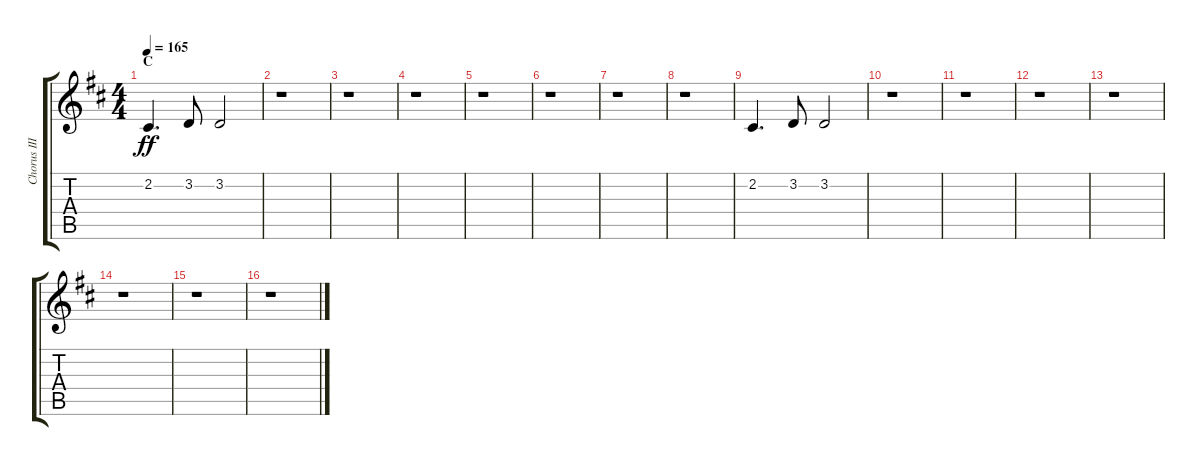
\track ("Chorus III" "Chorus III") {instrument voiceoohs}
\staff {score tabs}
\tuning (E4 B3 G3 D3 A2 E2) {hide}
\ts (4 4)
\section ("" "C")
\tempo 165
\clef g2
\ks d
2.2.4{d dy ff} 3.2.8 3.2.2 |
r.1 |
r.1 |
r.1 |
r.1 |
r.1 |
r.1 |
r.1 |
2.2.4{d} 3.2.8 3.2.2 |
r.1 |
r.1 |
r.1 |
r.1 |
r.1 |
r.1 |
r.1
